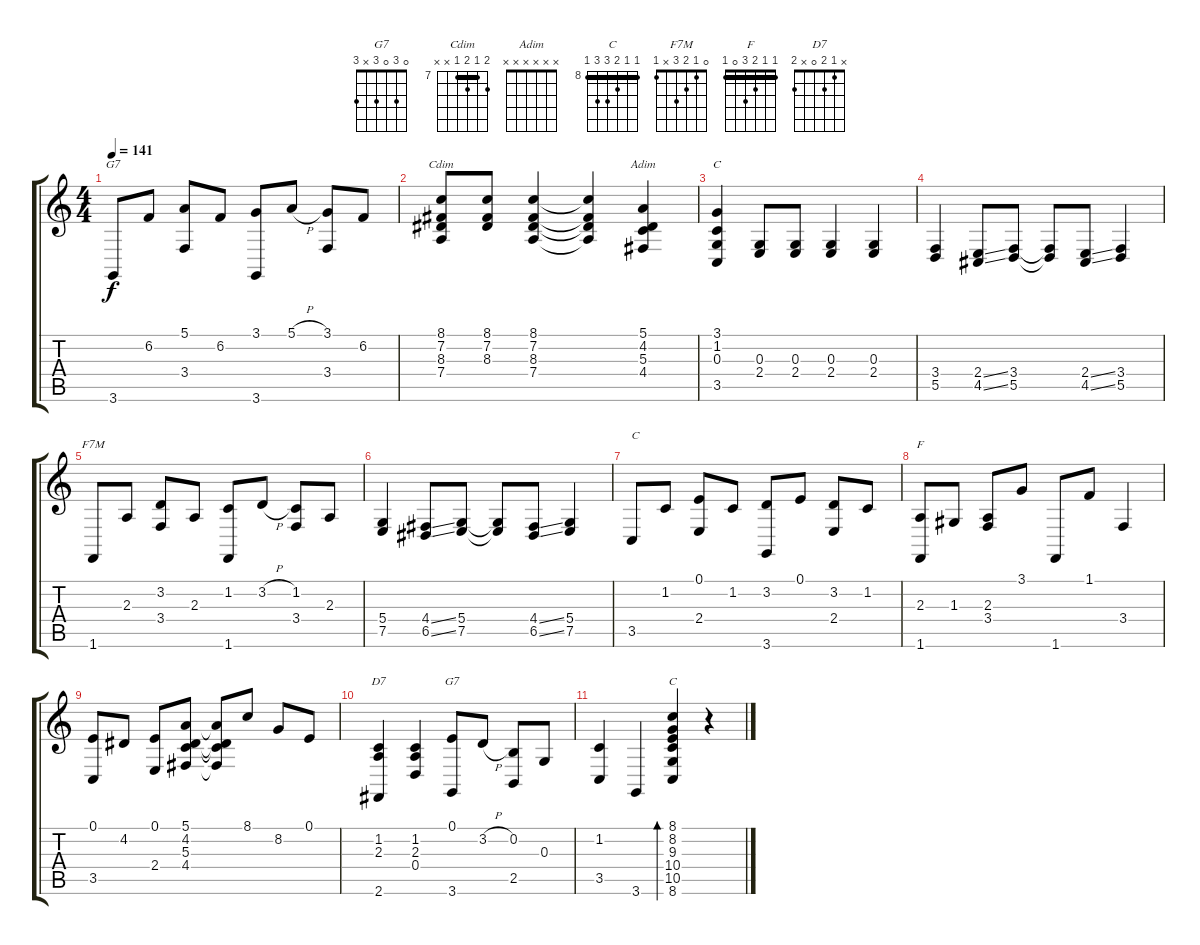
\track "" {instrument acousticgrandpiano}
\staff {score tabs}
\tuning (E4 B3 G3 D3 A2 E2) {hide}
\chord ("G7" 3 6 4 3 x 3) {firstfret 3 barre 3}
\chord ("Cdim" 8 7 8 7 x x) {firstfret 7 barre 7}
\chord ("Adim" x x x x x x)
\chord ("C" x x x x x x)
\chord ("F7M" 0 1 2 3 x 1)
\chord ("F" 1 1 2 3 0 1) {barre 1}
\chord ("D7" x 1 2 0 x 2)
\chord ("G7" 0 3 0 3 x 3)
\chord ("C" 8 8 9 10 10 8) {firstfret 8 barre 8}
\ts (4 4)
\tempo 141
\clef g2
\ks c
3.6.8{ch "G7" dy f} 6.2.8 (5.1 3.4).8 6.2.8 (3.1 3.6).8 5.1{h}.8 (3.1 3.4).8 6.2.8 |
(8.1 7.2 8.3 7.4).8{ch "Cdim"} (8.1 7.2 8.3).8 (8.1 7.2 8.3 7.4).4 (8.1{t} 7.2{t} 8.3{t} 7.4{t}).4 (5.1 4.2 5.3 4.4).4{ch "Adim"} |
(3.1 1.2 0.3 3.5).4{ch "C"} (0.3 2.4).8 (0.3 2.4).8 (0.3 2.4).4 (0.3 2.4).4 |
(3.4 5.5).4 (2.4{ss} 4.5{ss}).8 (3.4 5.5).8 (3.4{t} 5.5{t}).8 (2.4{ss} 4.5{ss}).8 (3.4 5.5).4 |
1.6.8{ch "F7M"} 2.3.8 (3.2 3.4).8 2.3.8 (1.2 1.6).8 3.2{h}.8 (1.2 3.4).8 2.3.8 |
(5.4 7.5).4 (4.4{ss} 6.5{ss}).8 (5.4 7.5).8 (5.4{t} 7.5{t}).8 (4.4{ss} 6.5{ss}).8 (5.4 7.5).4 |
3.5.8{txt "C"} 1.2.8 (0.1 2.4).8 1.2.8 (3.2 3.6).8 0.1.8 (3.2 2.4).8 1.2.8 |
(2.3 1.6).8{ch "F"} 1.3.8 (2.3 3.4).8 3.1.8 1.6.8 1.1.8 3.4.4 |
(0.1 3.5).8 4.2.8 (0.1 2.4).8 (5.1 4.2 5.3 4.4).8 (5.1{t} 4.2{t} 5.3{t} 4.4{t}).8 8.1.8 8.2.8 0.1.8 |
(1.2 2.3 2.6).4{ch "D7"} (1.2 2.3 0.4).4 (0.1 3.6).8{ch "G7"} 3.2{h}.8 (0.2 2.5).8 0.3.8 |
(1.2 3.5).4 3.6.4 (8.1 8.2 9.3 10.4 10.5 8.6).4{bd 480 ch "C"} r.4
